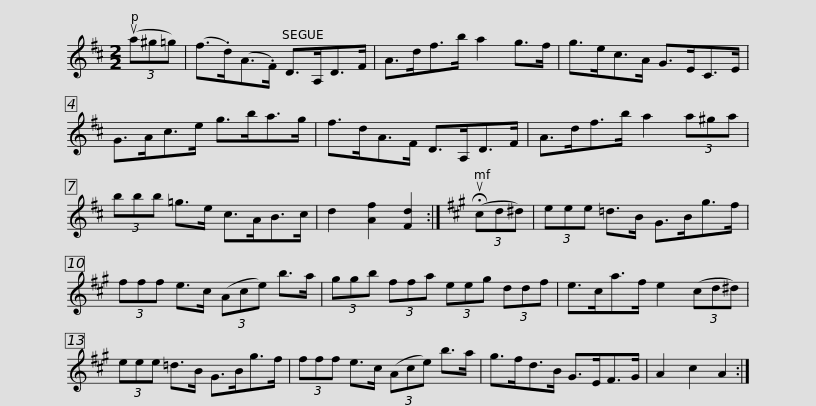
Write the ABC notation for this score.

X:1
L:1/8
M:2/2
I:linebreak $
K:D
V:1 treble
V:1
 (3(ua^g=g) | (f>.d)(A>.F) D>A,D>F | A>df>b a2 g>f | g>ec>A G>EC>E | G>Ac>e g>ba>g |$ %5
 f>dA>F D>A,D>F | A>df>b a2 (3a^ga | (3bbb =g>e c>AB>c | d2 [Af]2 [Fd]2 :|[K:A] (3(!fermata!ucd^d) |$ %10
 (3eee =d>B G>Bg>f | (3fff e>c (3(Ace) b>a | (3ggb (3ffa (3eeg (3ddf | e>ca>f e2 (3(cd^d) |$ (3eee =d>B G>Bg>f | %15
 (3fff e>c (3(Ace) b>a | g>fd>B G>EF>G | A2 c2 A2 :| %18
